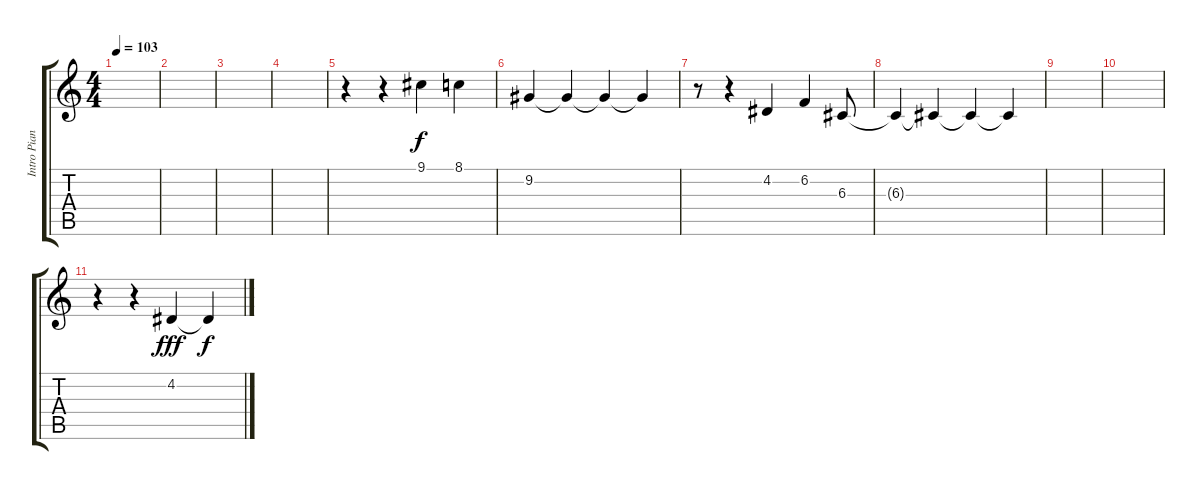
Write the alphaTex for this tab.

\track ("Intro Piano" "Intro Pian") {instrument electricgrandpiano}
\staff {score tabs}
\tuning (E4 B3 G3 D3 A2 E2) {hide}
\ts (4 4)
\tempo 103
\clef g2
\ks c
|
|
|
|
r.4 r.4 9.1.4 8.1.4 |
9.2.4 9.2{t}.4{dy f} 9.2{t}.4 9.2{t}.4 |
r.8 r.4 4.2.4 6.2.4 6.3.8 |
6.3{t}.4 6.3{t}.4 6.3{t}.4 6.3{t}.4 |
|
|
r.4 r.4 4.2.4{dy fff} 4.2{t}.4{dy f}
